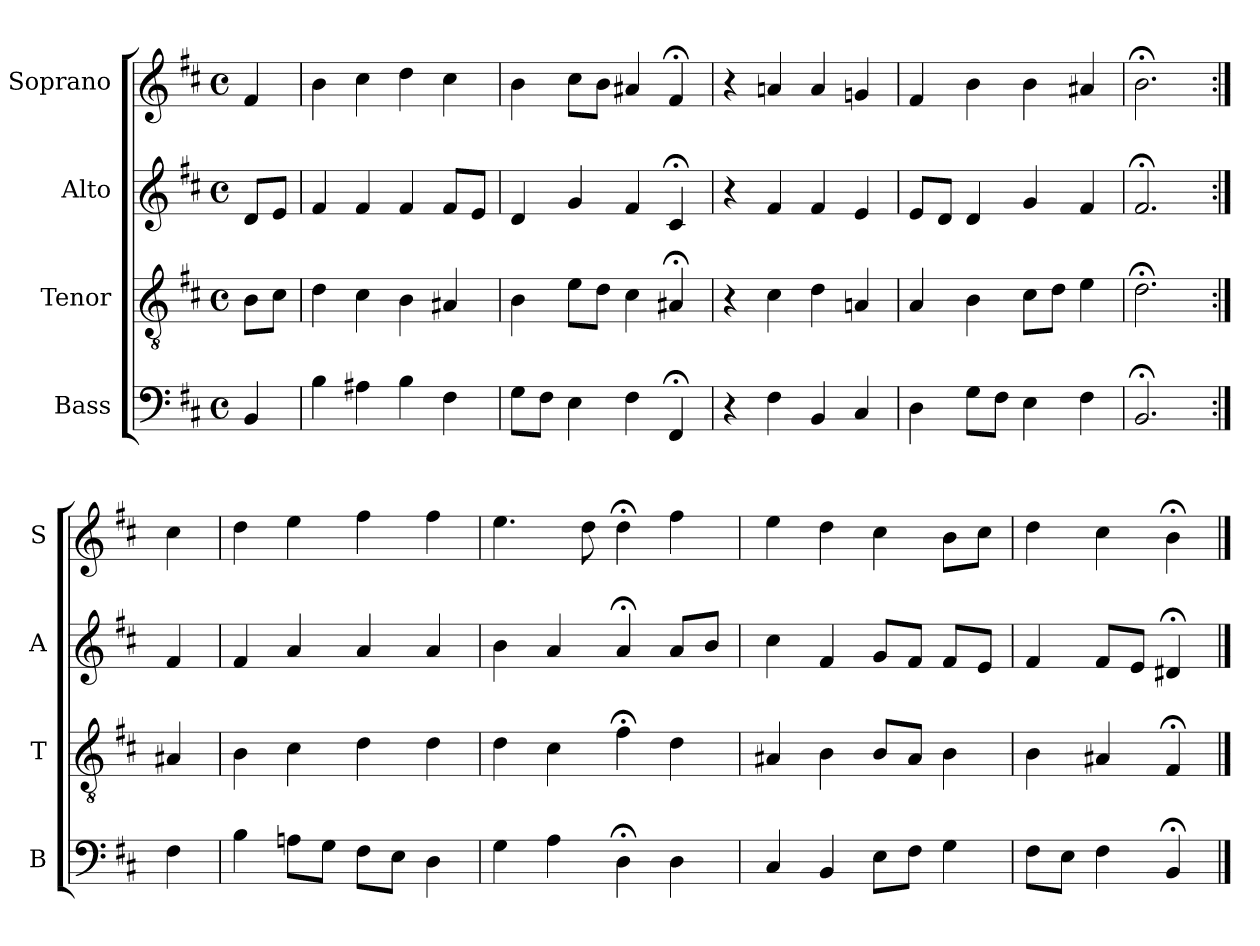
**kern	**kern	**kern	**kern
*part4	*part3	*part2	*part1
*staff4	*staff3	*staff2	*staff1
*I"Bass	*I"Tenor	*I"Alto	*I"Soprano
*I'B	*I'T	*I'A	*I'S
*clefF4	*clefGv2	*clefG2	*clefG2
*k[f#c#]	*k[f#c#]	*k[f#c#]	*k[f#c#]
*b:	*b:	*b:	*b:
*M4/4	*M4/4	*M4/4	*M4/4
*met(c)	*met(c)	*met(c)	*met(c)
*MM100	*MM100	*MM100	*MM100
=	=	=	=
4BB	8BL	8dL	4f#
.	8c#J	8eJ	.
=1	=1	=1	=1
4B	4d	4f#	4b
4A#X	4c#	4f#	4cc#
4B	4B	4f#	4dd
4F#	4A#X	8f#L	4cc#
.	.	8eJ	.
=2	=2	=2	=2
8GL	4B	4d	4b
8F#J	.	.	.
4E	8eL	4g	8cc#L
.	8dJ	.	8bJ
4F#	4c#	4f#	4a#X
4FF#;<	4A#X;<	4c#;<	4f#;<
=3	=3	=3	=3
4r	4r	4r	4r
4F#	4c#	4f#	4an
4BB	4d	4f#	4a
4C#i	4Ani	4ei	4gni
=4	=4	=4	=4
4D	4A	8eL	4f#
.	.	8dJ	.
8GL	4B	4d	4b
8F#J	.	.	.
4E	8c#L	4g	4b
.	8dJ	.	.
4F#	4e	4f#	4a#X
=5	=5	=5	=5
2.BB;<	2.d;<	2.f#;<	2.b;<
=:|!	=:|!	=:|!	=:|!
4F#	4A#X	4f#	4cc#
=6	=6	=6	=6
4B	4B	4f#	4dd
8AnL	4c#	4a	4ee
8GJ	.	.	.
8F#L	4d	4a	4ff#
8EJ	.	.	.
4D	4d	4a	4ff#
=7	=7	=7	=7
4G	4d	4b	4.ee
4A	4c#	4a	.
.	.	.	8dd
4D;<	4f#;<	4a;<	4dd;<
4D	4d	8aL	4ff#
.	.	8bJ	.
=8	=8	=8	=8
4C#	4A#X	4cc#	4ee
4BB	4B	4f#	4dd
8EL	8BL	8gL	4cc#
8F#J	8A#J	8f#J	.
4G	4B	8f#L	8bL
.	.	8eJ	8cc#J
=9	=9	=9	=9
8F#L	4B	4f#	4dd
8EJ	.	.	.
4F#	4A#X	8f#L	4cc#
.	.	8eJ	.
4BB;<	4F#;<	4d#X;<	4b;<
==	==	==	==
*-	*-	*-	*-
